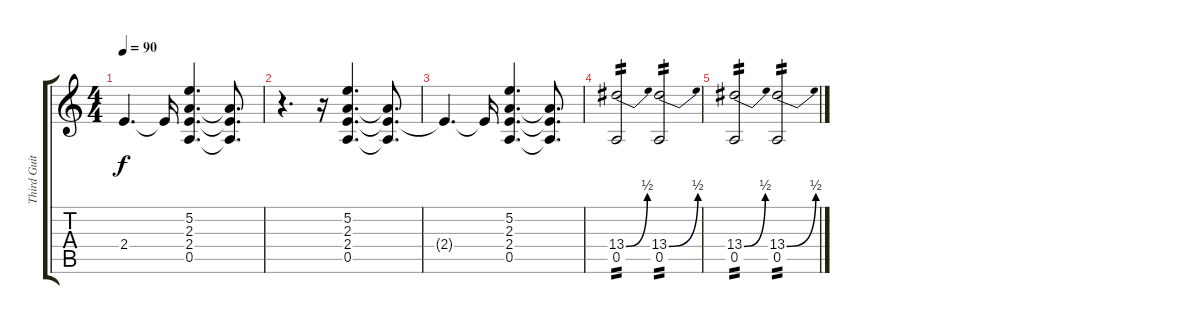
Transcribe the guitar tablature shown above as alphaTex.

\track ("Third Guitar" "Third Guit") {instrument electricguitarclean}
\staff {score tabs}
\tuning (E4 B3 G3 D3 A2 E2) {hide}
\ts (4 4)
\tempo 90
\clef g2
\ks c
2.4{t}.4{d dy f} 2.4{t}.16 (5.2 2.3 2.4 0.5).4{d} (2.3{t} 2.4{t} 0.5{t}).8{d} |
r.4{d} r.16 (5.2 2.3 2.4 0.5).4{d} (2.3{t} 2.4{t} 0.5{t}).8{d} |
2.4{t}.4{d} 2.4{t}.16 (5.2 2.3 2.4 0.5).4{d} (2.3{t} 2.4{t} 0.5{t}).8{d} |
(13.4{be (bend 0 0 60 2)} 0.5).2{tp 2 instrument overdrivenguitar} (13.4{be (bend 0 0 60 2)} 0.5).2{tp 2} |
(13.4{be (bend 0 0 60 2)} 0.5).2{tp 2} (13.4{be (bend 0 0 60 2)} 0.5).2{tp 2}
